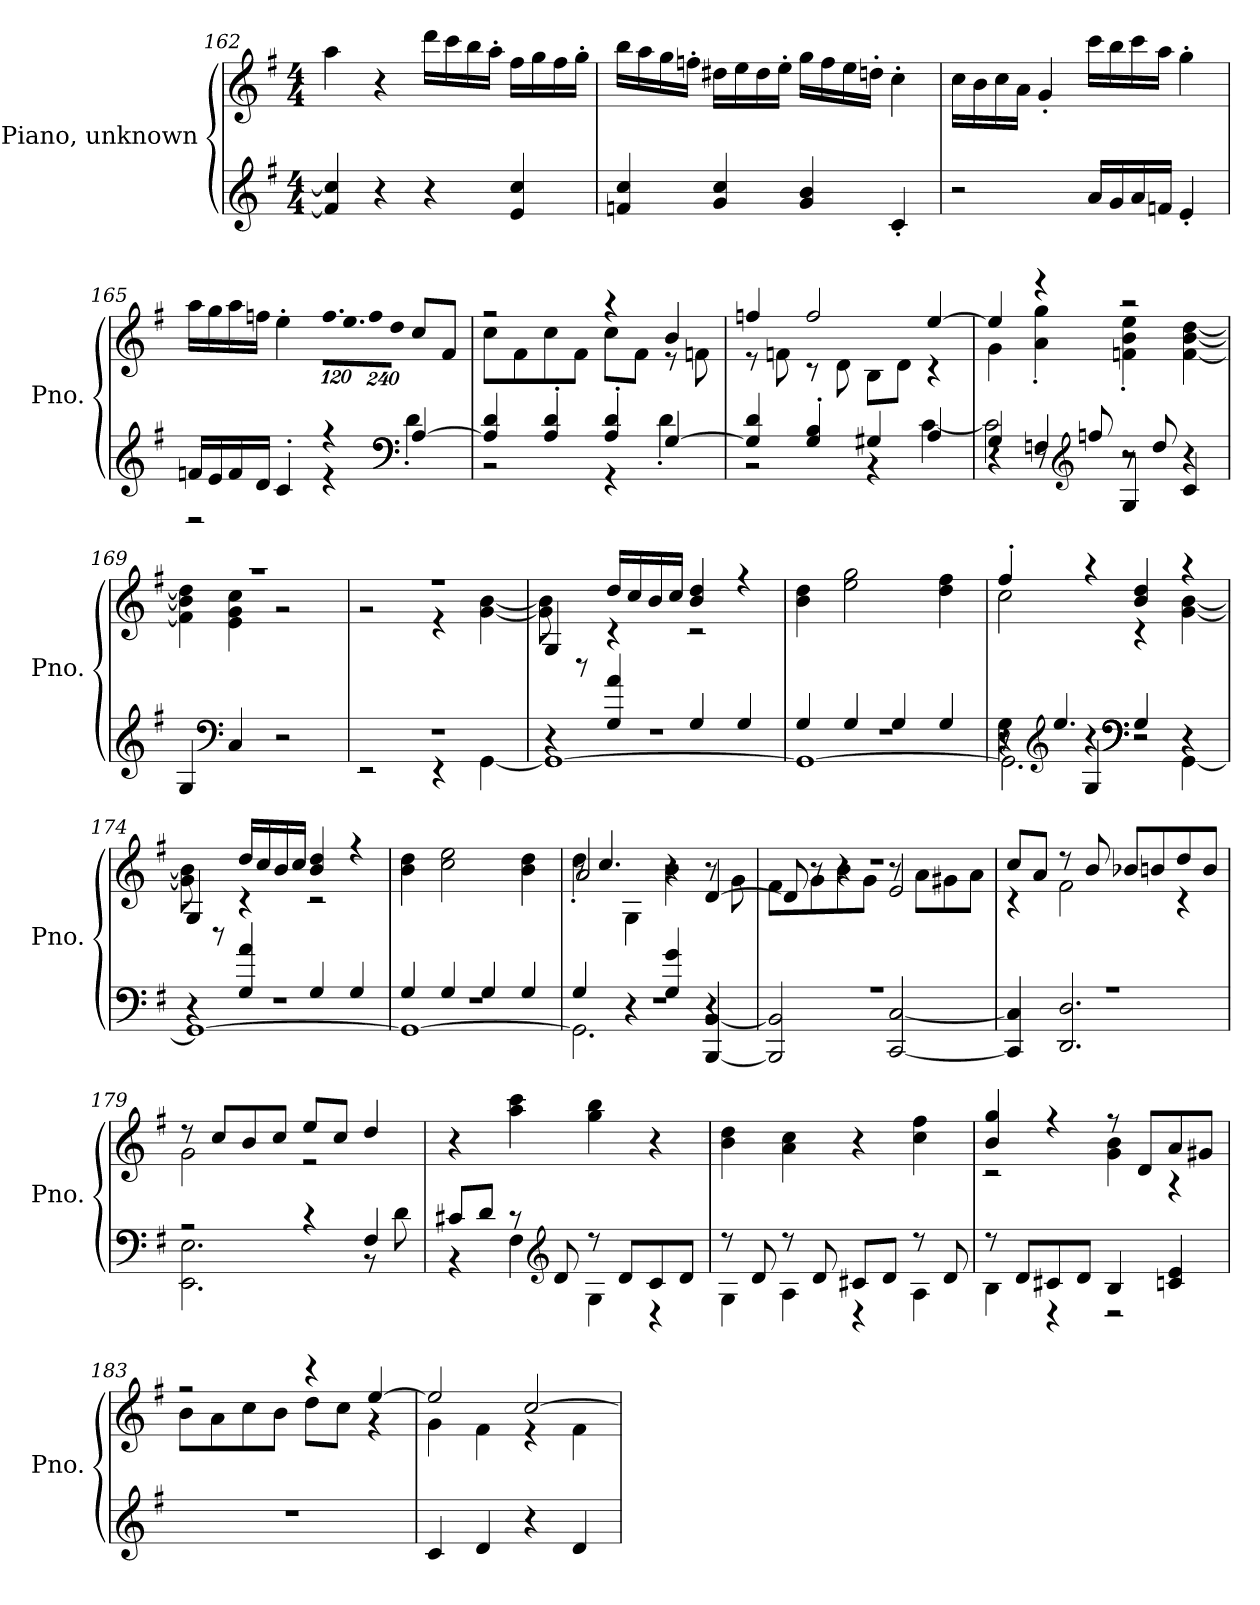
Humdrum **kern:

**kern	**kern
*part1	*part1
*staff2	*staff1
*I"Piano, unknown	*
*I'Pno.	*
*clefG2	*clefG2
*k[f#]	*k[f#]
*M4/4	*M4/4
=162	=162
4f/] 4cc/]	4aa\
4r	4r
4r	16ddd\LL
.	16ccc\
.	16bb\
.	16aa'\JJ
4e/ 4cc/	16ff#\LL
.	16gg\
.	16ff#\
.	16gg'\JJ
!!LO:LB:g=z
=163	=163
4fn/ 4cc/	16bb\LL
.	16aa\
.	16gg\
.	16ffn'\JJ
4g/ 4cc/	16dd#X\LL
.	16ee\
.	16dd#\
.	16ee'\JJ
4g/ 4b/	16gg\LL
.	16ff\
.	16ee\
.	16ddn'\JJ
4c'/	4cc'\
=164	=164
2r	16cc\LL
.	16b\
.	16cc\
.	16a\JJ
.	4g'/
16a/LL	16ccc\LL
16g/	16bb\
16a/	16ccc\
16fn/JJ	16aa\JJ
4e'/	4gg'\
=165	=165
*^	*
16fn/LL	2r	16aa\LL
16e/	.	16gg\
16f/	.	16aa\
16d/JJ	.	16ffn\JJ
4c'/	.	4ee'\
*	*	*Xbrackettup
!	!	!LO:N:vis=32.
4r	4r	1920%103ff\LLL
!	!	!LO:N:vis=32.
.	.	1920%103ee\J
!	!	!LO:N:vis=16
.	.	1920%137ff\
!	!	!LO:N:vis=16
.	.	1920%137dd\JJ
*clefF4	*	*
[4A/	4d'\	8cc/L
.	.	8f#/J
!!LO:LB:g=z
=166	=166	=166
*	*	*^
4A/] 4d/	2r	2r	8cc\L
.	.	.	8f#\
4A/' 4d/'	.	.	8cc\
.	.	.	8f#\J
4A/' 4d/'	4r	4r	8cc\L
.	.	.	8f#\J
[4G/	4d'\	4b/	8r
.	.	.	8fn\
=167	=167	=167	=167
4G/] 4d/	2r	4ffn/	8r
.	.	.	8fn\
4G/' 4B/'	.	2ff/	8r
.	.	.	8d\
4G#X/	4r	.	8B\L
.	.	.	8d\J
4A/	[4c\	[4ee/	4r
=168	=168	=168	=168
*	*^	*	*
4G/	2c\]	4r	4ee/]	4g\
8r	.	4Fn/	4r	4a\' 4gg\'
*clefG2	*	*	*	*
8ffn/	.	.	.	.
8r	2r	4G/	2r	4fn\' 4b\' 4ee\'
8dd/	.	.	.	.
4c/	.	4r	.	[4f\ [4b\ [4dd\
*v	*v	*v	*	*
=169	=169	=169
4G/	1r	4f\] 4b\] 4dd\]
*clefF4	*	*
4C/	.	4e\ 4g\ 4cc\
2r	.	2r
=170	=170	=170
*^	*	*
1r	2r	1r	2r
.	4r	.	4r
.	[4GG\	.	[4g\ [4b\
!!LO:LB:g=z	!!
=171	=171	=171	=171
*	*^	*	*
1r	4r	1GG_	4G/	8g\] 8b\]
.	.	.	.	8r
.	4G/ 4a/	.	16dd/LL	4r
.	.	.	16cc/	.
.	.	.	16b/	.
.	.	.	16cc/JJ	.
.	4G/	.	4b/ 4dd/	2r
.	4G/	.	4r	.
*	*	*	*v	*v
=172	=172	=172	=172
1r	4G/	1GG_	4b\ 4dd\
.	4G/	.	2ee\ 2gg\
.	4G/	.	.
.	4G/	.	4dd\ 4ff#\
=173	=173	=173	=173
*	*	*^	*^
8r	4G\	4r	2.GG\]	4ff#'/	2cc\
*clefG2	*	*	*	*	*
4.ee/	.	.	.	.	.
.	4r	4G/	.	4r	.
*clefF4	*	*	*	*	*
2r	2r	4G/	.	4b/ 4dd/	4r
.	.	4r	[4GG\	4r	[4g\ [4b\
*	*	*v	*v	*	*
=174	=174	=174	=174	=174
1r	4r	1GG_	4G/	8g\] 8b\]
.	.	.	.	8r
.	4G/ 4a/	.	16dd/LL	4r
.	.	.	16cc/	.
.	.	.	16b/	.
.	.	.	16cc/JJ	.
.	4G/	.	4b/ 4dd/	2r
.	4G/	.	4r	.
*	*	*	*v	*v
=175	=175	=175	=175
1r	4G/	1GG_	4b\ 4dd\
.	4G/	.	2cc\ 2ee\
.	4G/	.	.
.	4G/	.	4b\ 4dd\
!!LO:LB:g=z
=176	=176	=176	=176
*	*	*	*^
*	*	*	*	*^
1r	4G/	2.GG\]	8r	4dd'\	2a/
.	.	.	4.cc/	.	.
.	4r	.	.	4G\	.
.	4G/ 4g/	.	2r	4b\	4r
.	[4BBB/ [4BB/	4r	.	8r	[4d/
.	.	.	.	8g\	.
*	*v	*v	*	*	*
=177	=177	=177	=177	=177
1r	2BBB/] 2BB/]	1r	8f#\L	8d/]
.	.	.	8g\	8r
.	.	.	8b\	4r
.	.	.	8g\J	.
.	[2CC/ [2C/	.	8r	2e/
.	.	.	8a\L	.
.	.	.	8g#X\	.
.	.	.	8a\J	.
*	*	*	*v	*v
=178	=178	=178	=178
1r	4CC/] 4C/]	8cc/L	4r
.	.	8a/J	.
.	2.DD/ 2.D/	8r	2f#\
.	.	8b/	.
.	.	8b-X/L	.
.	.	8bn/	.
.	.	8dd/	4r
.	.	8b/J	.
=179	=179	=179	=179
2r	2.EE\ 2.E\	8r	2g\
.	.	8cc/L	.
.	.	8b/	.
.	.	8cc/J	.
4r	.	8ee/L	2r
.	.	8cc/J	.
4F#/	8r	4dd/	.
.	8d\	.	.
*	*	*v	*v
!!LO:PB:g=z
=180	=180	=180
8c#X/L	4r	4r
8d/J	.	.
8r	4F#\	4aa\ 4ccc\
*clefG2	*	*
8d/	.	.
8r	4G\	4gg\ 4bb\
8d/L	.	.
8c#/	4r	4r
8d/J	.	.
=181	=181	=181
8r	4G\	4b\ 4dd\
8d/	.	.
8r	4A\	4a\ 4cc\
8d/	.	.
8c#X/L	4r	4r
8d/J	.	.
8r	4A\	4cc\ 4ff#\
8d/	.	.
=182	=182	=182
*	*	*^
8r	4B\	4b/ 4gg/	2r
8d/L	.	.	.
8c#X/	4r	4r	.
8d/J	.	.	.
4B/	2r	8r	4g\ 4b\
.	.	8d/L	.
4cn/ 4e/	.	8a/	4r
.	.	8g#X/J	.
*v	*v	*	*
=183	=183	=183
1r	2r	8b\L
.	.	8a\
.	.	8cc\
.	.	8b\J
.	4r	8dd\L
.	.	8cc\J
.	[4ee/	4r
!!LO:LB:g=z	!!
=184	=184	=184
4c/	2ee/]	4g\
4d/	.	4f#\
4r	[2cc/	4r
4d/	.	4f#\
*	*v	*v
=	=
*-	*-
